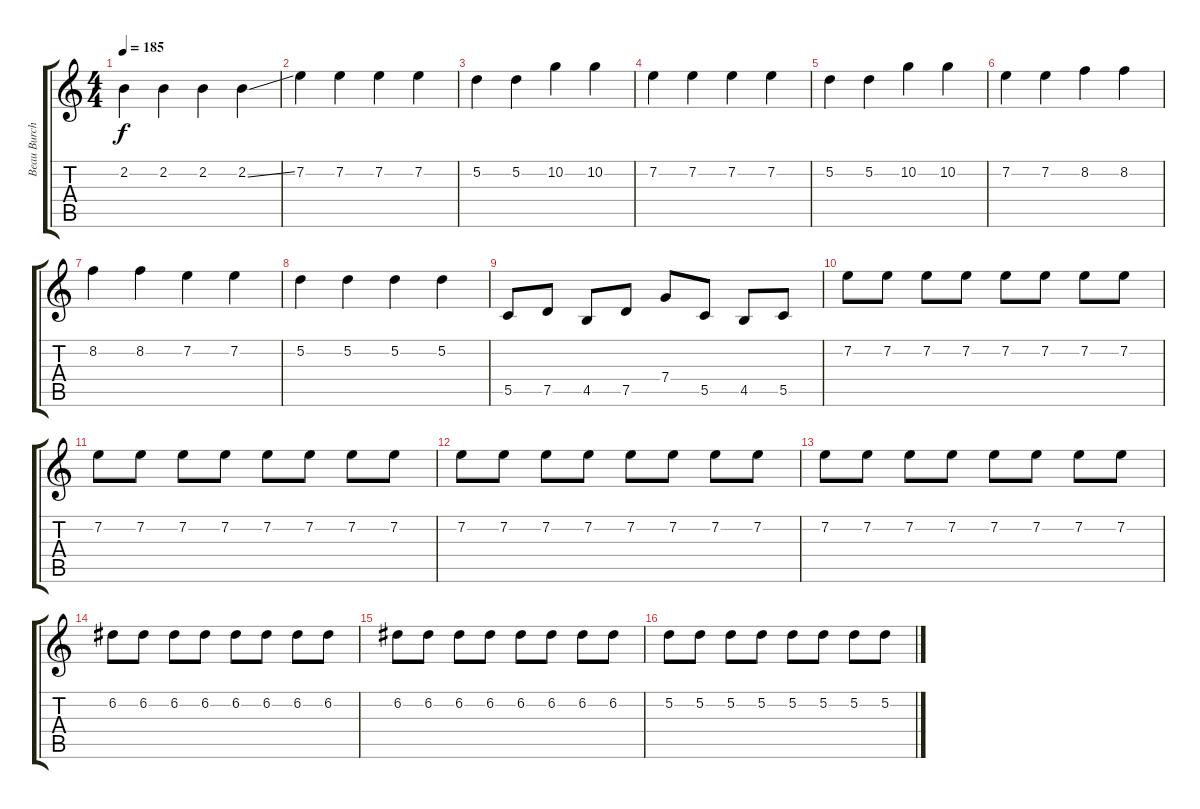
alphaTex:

\track ("Beau Burchell" "Beau Burch") {instrument overdrivenguitar}
\staff {score tabs}
\tuning (D4 A3 F3 C3 G2 C2) {hide}
\ts (4 4)
\tempo 185
\clef g2
\ks c
2.2.4{dy f} 2.2.4 2.2.4 2.2{ss}.4 |
7.2.4 7.2.4 7.2.4 7.2.4 |
5.2.4 5.2.4 10.2.4 10.2.4 |
7.2.4 7.2.4 7.2.4 7.2.4 |
5.2.4 5.2.4 10.2.4 10.2.4 |
7.2.4 7.2.4 8.2.4 8.2.4 |
8.2.4 8.2.4 7.2.4 7.2.4 |
5.2.4 5.2.4 5.2.4 5.2.4 |
5.5.8 7.5.8 4.5.8 7.5.8 7.4.8 5.5.8 4.5.8 5.5.8 |
7.2.8 7.2.8 7.2.8 7.2.8 7.2.8 7.2.8 7.2.8 7.2.8 |
7.2.8 7.2.8 7.2.8 7.2.8 7.2.8 7.2.8 7.2.8 7.2.8 |
7.2.8 7.2.8 7.2.8 7.2.8 7.2.8 7.2.8 7.2.8 7.2.8 |
7.2.8 7.2.8 7.2.8 7.2.8 7.2.8 7.2.8 7.2.8 7.2.8 |
6.2.8 6.2.8 6.2.8 6.2.8 6.2.8 6.2.8 6.2.8 6.2.8 |
6.2.8 6.2.8 6.2.8 6.2.8 6.2.8 6.2.8 6.2.8 6.2.8 |
5.2.8 5.2.8 5.2.8 5.2.8 5.2.8 5.2.8 5.2.8 5.2.8
